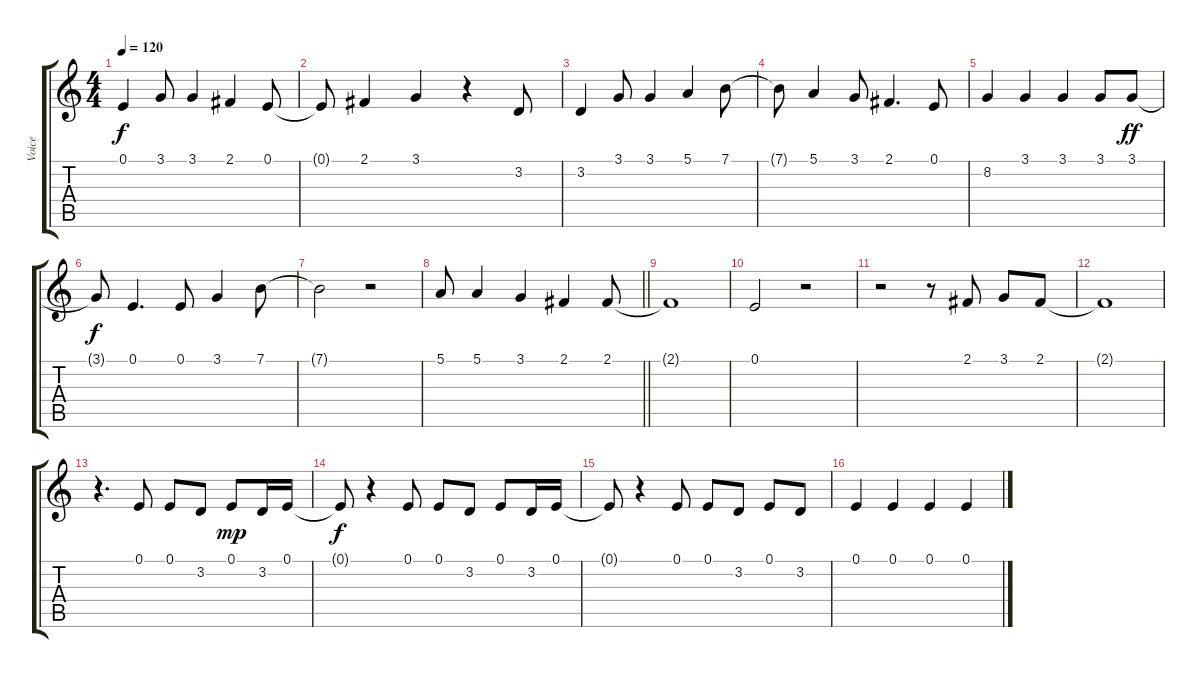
\track ("Voice" "Voice") {instrument electricgrandpiano}
\staff {score tabs}
\tuning (E4 B3 G3 D3 A2 E2) {hide}
\ts (4 4)
\tempo 120
\clef g2
\ks c
0.1.4{dy f} 3.1.8 3.1.4 2.1.4 0.1.8 |
0.1{t}.8 2.1.4 3.1.4 r.4 3.2.8 |
3.2.4 3.1.8 3.1.4 5.1.4 7.1.8 |
7.1{t}.8 5.1.4 3.1.8 2.1.4{d} 0.1.8 |
8.2.4 3.1.4 3.1.4 3.1.8 3.1.8{dy ff} |
3.1{t}.8{dy f} 0.1.4{d} 0.1.8 3.1.4 7.1.8 |
7.1{t}.2 r.2 |
\barLineRight lightlight
5.1.8 5.1.4 3.1.4 2.1.4 2.1.8 |
2.1{t}.1 |
0.1.2 r.2 |
r.2 r.8 2.1.8 3.1.8 2.1.8 |
2.1{t}.1 |
r.4{d} 0.1.8 0.1.8 3.2.8 0.1.8{dy mp} 3.2.16 0.1.16 |
0.1{t}.8{dy f} r.4 0.1.8 0.1.8 3.2.8 0.1.8 3.2.16 0.1.16 |
0.1{t}.8 r.4 0.1.8 0.1.8 3.2.8 0.1.8 3.2.8 |
0.1.4 0.1.4 0.1.4 0.1.4
